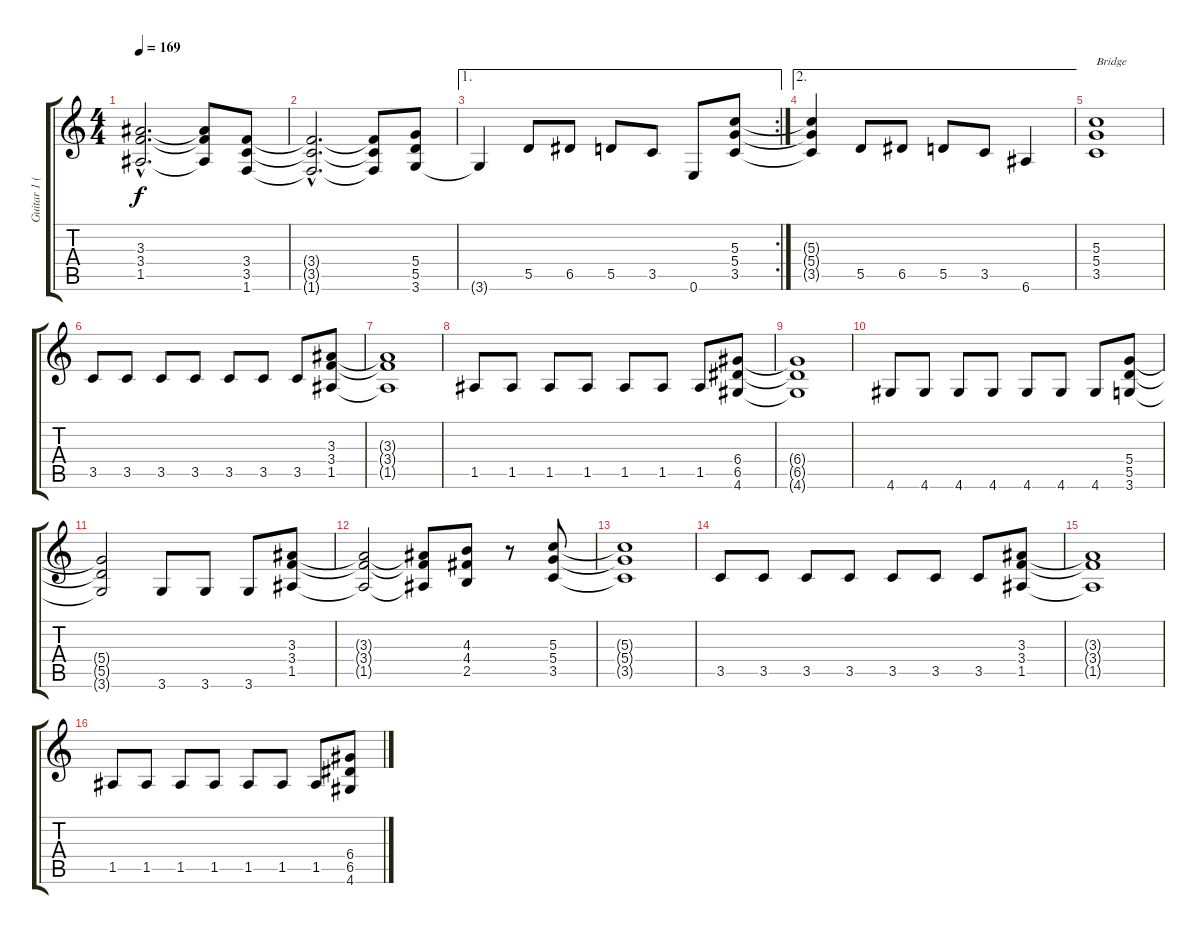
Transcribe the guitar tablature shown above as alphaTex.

\track ("Guitar 1 (Rhythm)" "Guitar 1 (") {instrument distortionguitar}
\staff {score tabs}
\tuning (E4 B3 G3 D3 A2 E2) {hide}
\ts (4 4)
\tempo 169
\clef g2
\ks c
(3.3{hac t} 3.4{hac t} 1.5{hac t}).2{d dy f} (3.3{t} 3.4{t} 1.5{t}).8 (3.4 3.5 1.6).8 |
(3.4{hac t} 3.5{hac t} 1.6{hac t}).2{d} (3.4{t} 3.5{t} 1.6{t}).8 (5.4 5.5 3.6).8 |
\ae 1
\rc 2
3.6{t}.4 5.5.8 6.5.8 5.5.8 3.5.8 0.6.8 (5.3 5.4 3.5).8 |
\ae 2
(5.3{t} 5.4{t} 3.5{t}).4 5.5.8 6.5.8 5.5.8 3.5.8 6.6.4 |
(5.3 5.4 3.5).1{txt "Bridge"} |
3.5.8 3.5.8 3.5.8 3.5.8 3.5.8 3.5.8 3.5.8 (3.3 3.4 1.5).8 |
(3.3{t} 3.4{t} 1.5{t}).1 |
1.5.8 1.5.8 1.5.8 1.5.8 1.5.8 1.5.8 1.5.8 (6.4 6.5 4.6).8 |
(6.4{t} 6.5{t} 4.6{t}).1 |
4.6.8 4.6.8 4.6.8 4.6.8 4.6.8 4.6.8 4.6.8 (5.4 5.5 3.6).8 |
(5.4{t} 5.5{t} 3.6{t}).2 3.6.8 3.6.8 3.6.8 (3.3 3.4 1.5).8 |
(3.3{t} 3.4{t} 1.5{t}).2 (3.3{t} 3.4{t} 1.5{t}).8 (4.3 4.4 2.5).8 r.8 (5.3 5.4 3.5).8 |
(5.3{t} 5.4{t} 3.5{t}).1 |
3.5.8 3.5.8 3.5.8 3.5.8 3.5.8 3.5.8 3.5.8 (3.3 3.4 1.5).8 |
(3.3{t} 3.4{t} 1.5{t}).1 |
1.5.8 1.5.8 1.5.8 1.5.8 1.5.8 1.5.8 1.5.8 (6.4 6.5 4.6).8
